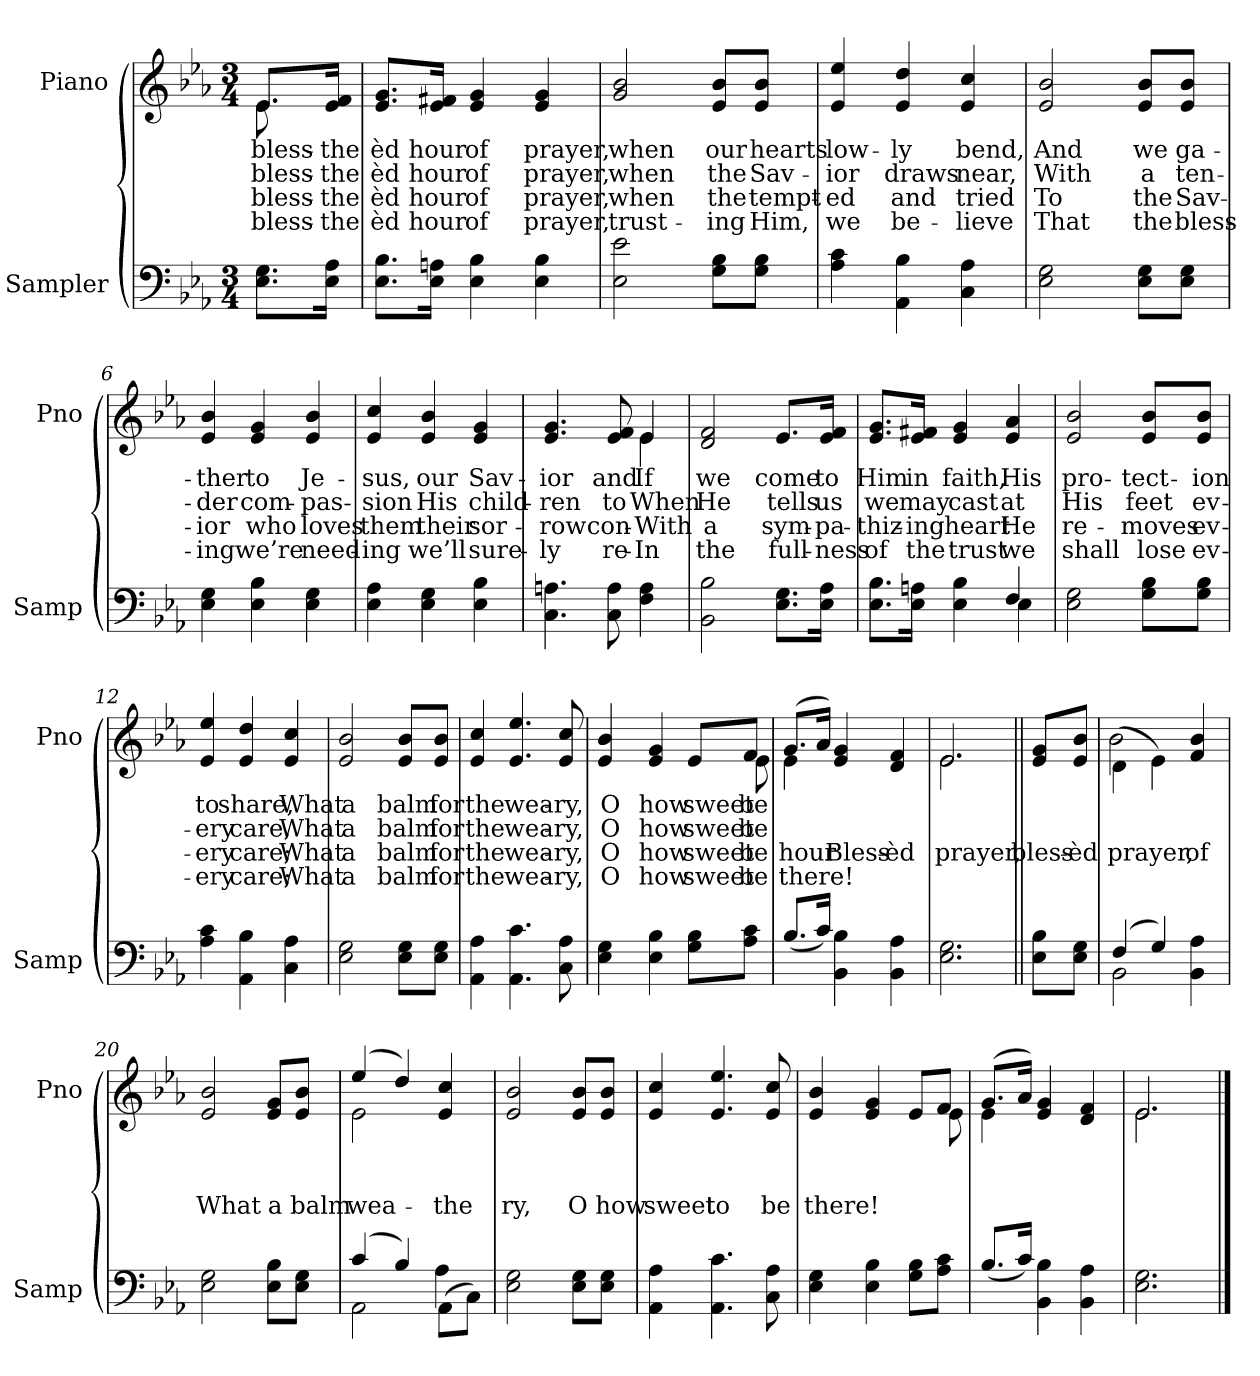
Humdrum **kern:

**kern	**kern	**text	**text	**text	**text
*part2	*part1	*part1	*part1	*part1	*part1
*staff2	*staff1	*staff1	*staff1	*staff1	*staff1
*I"Sampler	*I"Piano	*	*	*	*
*I'Samp	*I'Pno	*	*	*	*
*clefF4	*clefG2	*	*	*	*
*k[b-e-a-]	*k[b-e-a-]	*	*	*	*
*E-:	*E-:	*	*	*	*
*M3/4	*M3/4	*	*	*	*
=1	=1	=1	=1	=1	=1
*	*^	*	*	*	*
8.E-\ 8.G\L	8.e-/L	8.e-	bless-	bless-	bless-	bless-
16E-\ 16A-\Jk	16e-/ 16f/Jk	16ryy	the	the	the	the
*	*v	*v	*	*	*	*
=2	=2	=2	=2	=2	=2
8.E-\ 8.B-\L	8.e-/ 8.g/L	-èd	-èd	-èd	-èd
16E-\ 16An\Jk	16e-/ 16f#X/Jk	hour	hour	hour	hour
4E-\ 4B-\	4e-/ 4g/	of	of	of	of
4E-\ 4B-\	4e-/ 4g/	prayer,	prayer,	prayer,	prayer,
=3	=3	=3	=3	=3	=3
2E-\ 2e-\	2g/ 2b-/	when	when	when	trust-
8G\ 8B-\L	8e-/ 8b-/L	our	the	the	-ing
8G\ 8B-\J	8e-/ 8b-/J	hearts	Sav-	tempt-	Him,
=4	=4	=4	=4	=4	=4
4A-\ 4c\	4e-/ 4ee-/	low-	-ior	-ed	we
4AA-\ 4B-\	4e-/ 4dd/	-ly	draws	and	be-
4C\ 4A-\	4e-/ 4cc/	bend,	near,	tried	-lieve
=5	=5	=5	=5	=5	=5
2E-\ 2G\	2e-/ 2b-/	And	With	To	That
8E-\ 8G\L	8e-/ 8b-/L	we	a	the	the
8E-\ 8G\J	8e-/ 8b-/J	ga-	ten-	Sav-	bless-
=6	=6	=6	=6	=6	=6
4E-\ 4G\	4e-/ 4b-/	-ther	-der	-ior	-ing
4E-\ 4B-\	4e-/ 4g/	to	com-	who	we’re
4E-\ 4G\	4e-/ 4b-/	Je-	-pas-	loves	need-
=7	=7	=7	=7	=7	=7
4E-\ 4A-\	4e-/ 4cc/	-sus,	-sion	them	-ing
4E-\ 4G\	4e-/ 4b-/	our	His	their	we’ll
4E-\ 4B-\	4e-/ 4g/	Sav-	child-	sor-	sure-
=8	=8	=8	=8	=8	=8
*	*^	*	*	*	*
4.C\ 4.An\	4.e-/ 4.g/	2ryy	-ior	-ren	-row	-ly
8C\ 8A\	8e-/ 8f/	.	and	to	con-	re-
4F\ 4A\	4e-/	4e-	If	When	With	In
*	*v	*v	*	*	*	*
=9	=9	=9	=9	=9	=9
2BB-\ 2B-\	2d/ 2f/	we	He	a	the
8.E-\ 8.G\L	8.e-/L	come	tells	sym-	full-
16E-\ 16A-\Jk	16e-/ 16f/Jk	to	us	-pa-	-ness
=10	=10	=10	=10	=10	=10
*^	*	*	*	*	*
8.E-\ 8.B-\L	2ryy	8.e-/ 8.g/L	Him	we	-thiz-	of
16E-\ 16An\Jk	.	16e-/ 16f#X/Jk	in	may	-ing	the
4E-\ 4B-\	.	4e-/ 4g/	faith,	cast	heart	trust
4F/	4E-	4e-/ 4a-/	His	at	He	we
*v	*v	*	*	*	*	*
=11	=11	=11	=11	=11	=11
2E-\ 2G\	2e-/ 2b-/	pro-	His	re-	shall
8G\ 8B-\L	8e-/ 8b-/L	-tect-	feet	-moves	lose
8G\ 8B-\J	8e-/ 8b-/J	-ion	ev-	ev-	ev-
=12	=12	=12	=12	=12	=12
4A-\ 4c\	4e-/ 4ee-/	to	-ery	-ery	-ery
4AA-\ 4B-\	4e-/ 4dd/	share,	care,	care;	care;
4C\ 4A-\	4e-/ 4cc/	What	What	What	What
=13	=13	=13	=13	=13	=13
2E-\ 2G\	2e-/ 2b-/	a	a	a	a
8E-\ 8G\L	8e-/ 8b-/L	balm	balm	balm	balm
8E-\ 8G\J	8e-/ 8b-/J	for	for	for	for
=14	=14	=14	=14	=14	=14
4AA-\ 4A-\	4e-/ 4cc/	the	the	the	the
4.AA-\ 4.c\	4.e-/ 4.ee-/	wea-	wea-	wea-	wea-
8C\ 8A-\	8e-/ 8cc/	-ry,	-ry,	-ry,	-ry,
=15	=15	=15	=15	=15	=15
*	*^	*	*	*	*
4E-\ 4G\	4e-/ 4b-/	8ryy	O	O	O	O
*	*v	*v	*	*	*	*
4E-\ 4B-\	4e-/ 4g/	how	how	how	how
8G\ 8B-\L	8e-/L	sweet	sweet	sweet	sweet
*	*^	*	*	*	*
8A-\ 8c\J	8f/J	8e-	be	be	be	be
=16	=16	=16	=16	=16	=16	=16
(8.B-/L	(8.g/L	4e-	.	.	hour	there!
16c/Jk)	16a-/Jk)	.	.	.	.	.
4BB-\ 4B-\	4e- 4g	2ryy	.	.	Bless-	.
4BB-\ 4A-\	4d 4f	.	.	.	-èd	.
=17	=17	=17	=17	=17	=17	=17
2.E-\ 2.G\	2.e-/	2.e-	.	.	prayer,	.
=18||	=18||	=18||	=18||	=18||	=18||	=18||
!	!LO:TX:t=Refrain	!	!	!	!	!
*	*v	*v	*	*	*	*
8E-\ 8B-\L	8e-/ 8g/L	.	.	bless-	.
8E-\ 8G\J	8e-/ 8b-/J	.	.	-èd	.
=19	=19	=19	=19	=19	=19
*^	*^	*	*	*	*
(4F/	2BB-	(4d\	2b-	.	.	prayer,	.
4G/)	.	4e-\)	.	.	.	.	.
4BB-\ 4A-\	4ryy	4f/ 4b-/	4ryy	.	.	of	.
*v	*v	*	*	*	*	*	*
*	*v	*v	*	*	*	*
=20	=20	=20	=20	=20	=20
2E-\ 2G\	2e-/ 2b-/	.	.	What	.
8E-\ 8B-\L	8e-/ 8g/L	.	.	a	.
8E-\ 8G\J	8e-/ 8b-/J	.	.	balm	.
=21	=21	=21	=21	=21	=21
*^	*^	*	*	*	*
(4c/	2AA-	(4ee-/	2e-	.	.	wea-	.
4B-/)	.	4dd/)	.	.	.	.	.
(8AA-\L	4A-	4e-/ 4cc/	4ryy	.	.	the	.
8C\J)	.	.	.	.	.	.	.
*v	*v	*	*	*	*	*	*
*	*v	*v	*	*	*	*
=22	=22	=22	=22	=22	=22
2E-\ 2G\	2e-/ 2b-/	.	.	-ry,	.
8E-\ 8G\L	8e-/ 8b-/L	.	.	O	.
8E-\ 8G\J	8e-/ 8b-/J	.	.	how	.
=23	=23	=23	=23	=23	=23
4AA-\ 4A-\	4e-/ 4cc/	.	.	sweet	.
4.AA-\ 4.c\	4.e-/ 4.ee-/	.	.	to	.
8C\ 8A-\	8e-/ 8cc/	.	.	be	.
=24	=24	=24	=24	=24	=24
*	*^	*	*	*	*
4E-\ 4G\	4e-/ 4b-/	8ryy	.	.	there!	.
*	*v	*v	*	*	*	*
4E-\ 4B-\	4e-/ 4g/	.	.	.	.
8G\ 8B-\L	8e-/L	.	.	.	.
*	*^	*	*	*	*
8A-\ 8c\J	8f/J	8e-	.	.	.	.
=25	=25	=25	=25	=25	=25	=25
(8.B-/L	(8.g/L	4e-	.	.	.	.
16c/Jk)	16a-/Jk)	.	.	.	.	.
4BB-\ 4B-\	4e- 4g	2ryy	.	.	.	.
4BB-\ 4A-\	4d 4f	.	.	.	.	.
=26	=26	=26	=26	=26	=26	=26
2.E-\ 2.G\	2.e-/	2.e-	.	.	.	.
*	*v	*v	*	*	*	*
==	==	==	==	==	==
*-	*-	*-	*-	*-	*-
